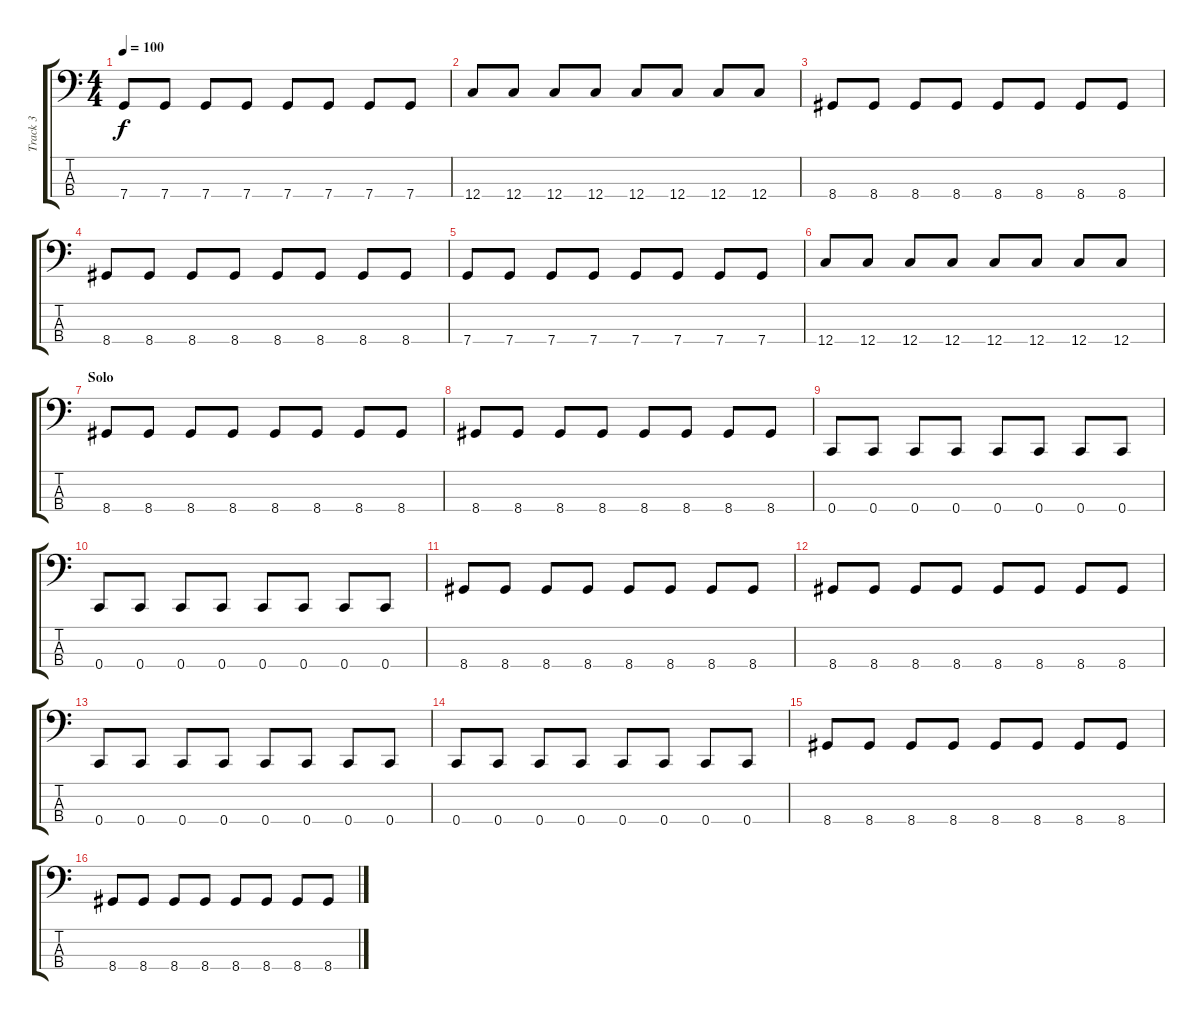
\track ("Track 3" "Track 3") {instrument electricbassfinger}
\staff {score tabs}
\tuning (F2 C2 G1 C1) {hide}
\ts (4 4)
\tempo 100
\clef f4
\ks c
7.4.8{dy f} 7.4.8 7.4.8 7.4.8 7.4.8 7.4.8 7.4.8 7.4.8 |
12.4.8 12.4.8 12.4.8 12.4.8 12.4.8 12.4.8 12.4.8 12.4.8 |
8.4.8 8.4.8 8.4.8 8.4.8 8.4.8 8.4.8 8.4.8 8.4.8 |
8.4.8 8.4.8 8.4.8 8.4.8 8.4.8 8.4.8 8.4.8 8.4.8 |
7.4.8 7.4.8 7.4.8 7.4.8 7.4.8 7.4.8 7.4.8 7.4.8 |
12.4.8 12.4.8 12.4.8 12.4.8 12.4.8 12.4.8 12.4.8 12.4.8 |
\section ("" "Solo")
8.4.8 8.4.8 8.4.8 8.4.8 8.4.8 8.4.8 8.4.8 8.4.8 |
8.4.8 8.4.8 8.4.8 8.4.8 8.4.8 8.4.8 8.4.8 8.4.8 |
0.4.8 0.4.8 0.4.8 0.4.8 0.4.8 0.4.8 0.4.8 0.4.8 |
0.4.8 0.4.8 0.4.8 0.4.8 0.4.8 0.4.8 0.4.8 0.4.8 |
8.4.8 8.4.8 8.4.8 8.4.8 8.4.8 8.4.8 8.4.8 8.4.8 |
8.4.8 8.4.8 8.4.8 8.4.8 8.4.8 8.4.8 8.4.8 8.4.8 |
0.4.8 0.4.8 0.4.8 0.4.8 0.4.8 0.4.8 0.4.8 0.4.8 |
0.4.8 0.4.8 0.4.8 0.4.8 0.4.8 0.4.8 0.4.8 0.4.8 |
8.4.8 8.4.8 8.4.8 8.4.8 8.4.8 8.4.8 8.4.8 8.4.8 |
8.4.8 8.4.8 8.4.8 8.4.8 8.4.8 8.4.8 8.4.8 8.4.8
